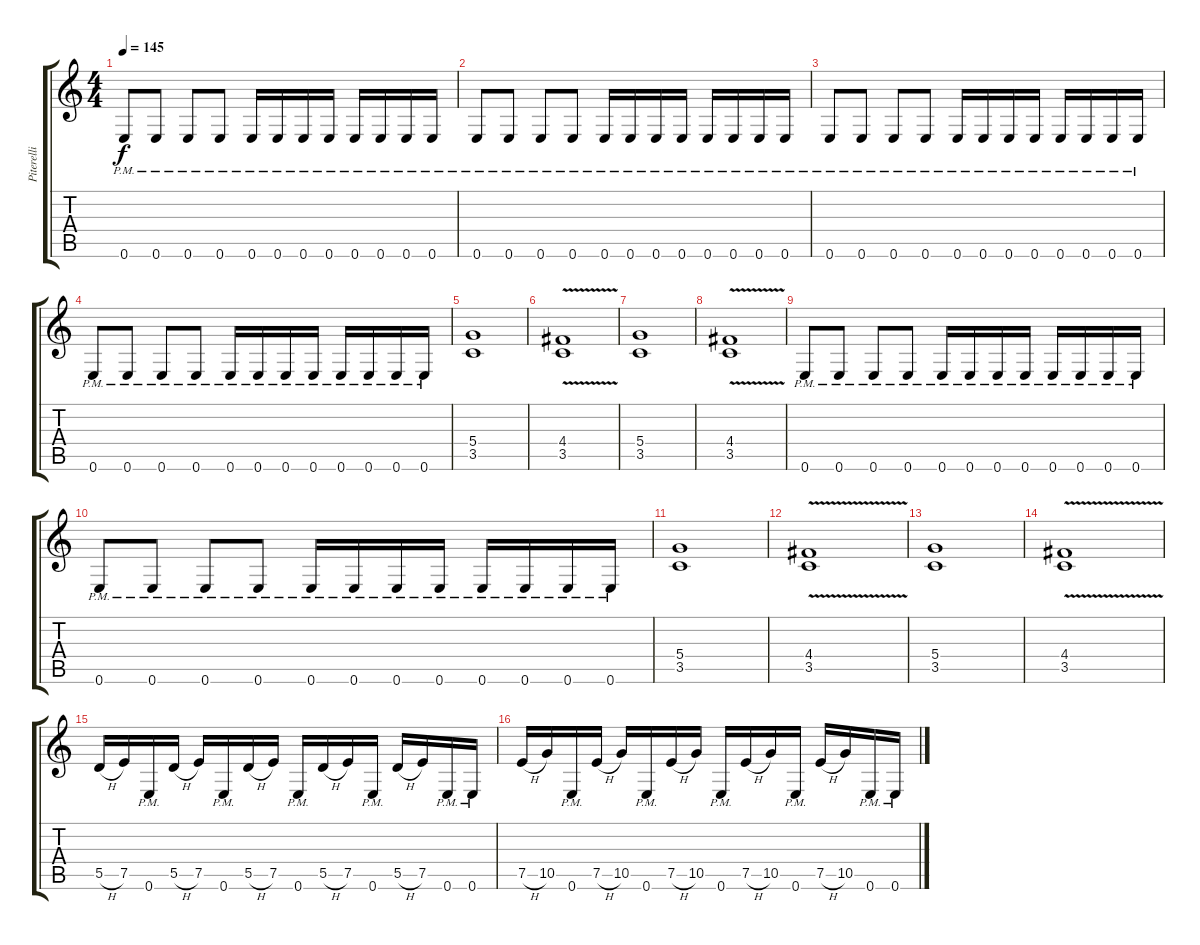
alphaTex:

\track ("Piterelli" "Piterelli") {instrument distortionguitar}
\staff {score tabs}
\tuning (E4 B3 G3 D3 A2 E2) {hide}
\ts (4 4)
\tempo 145
\clef g2
\ks c
0.6{pm}.8{dy f} 0.6{pm}.8 0.6{pm}.8 0.6{pm}.8 0.6{pm}.16 0.6{pm}.16 0.6{pm}.16 0.6{pm}.16 0.6{pm}.16 0.6{pm}.16 0.6{pm}.16 0.6{pm}.16 |
0.6{pm}.8 0.6{pm}.8 0.6{pm}.8 0.6{pm}.8 0.6{pm}.16 0.6{pm}.16 0.6{pm}.16 0.6{pm}.16 0.6{pm}.16 0.6{pm}.16 0.6{pm}.16 0.6{pm}.16 |
0.6{pm}.8 0.6{pm}.8 0.6{pm}.8 0.6{pm}.8 0.6{pm}.16 0.6{pm}.16 0.6{pm}.16 0.6{pm}.16 0.6{pm}.16 0.6{pm}.16 0.6{pm}.16 0.6{pm}.16 |
0.6{pm}.8 0.6{pm}.8 0.6{pm}.8 0.6{pm}.8 0.6{pm}.16 0.6{pm}.16 0.6{pm}.16 0.6{pm}.16 0.6{pm}.16 0.6{pm}.16 0.6{pm}.16 0.6{pm}.16 |
(5.4 3.5).1 |
(4.4{v} 3.5{v}).1 |
(5.4 3.5).1 |
(4.4{v} 3.5{v}).1 |
0.6{pm}.8 0.6{pm}.8 0.6{pm}.8 0.6{pm}.8 0.6{pm}.16 0.6{pm}.16 0.6{pm}.16 0.6{pm}.16 0.6{pm}.16 0.6{pm}.16 0.6{pm}.16 0.6{pm}.16 |
0.6{pm}.8 0.6{pm}.8 0.6{pm}.8 0.6{pm}.8 0.6{pm}.16 0.6{pm}.16 0.6{pm}.16 0.6{pm}.16 0.6{pm}.16 0.6{pm}.16 0.6{pm}.16 0.6{pm}.16 |
(5.4 3.5).1 |
(4.4{v} 3.5{v}).1 |
(5.4 3.5).1 |
(4.4{v} 3.5{v}).1 |
5.5{h}.16 7.5.16 0.6{pm}.16 5.5{h}.16 7.5.16 0.6{pm}.16 5.5{h}.16 7.5.16 0.6{pm}.16 5.5{h}.16 7.5.16 0.6{pm}.16 5.5{h}.16 7.5.16 0.6{pm}.16 0.6{pm}.16 |
7.5{h}.16 10.5.16 0.6{pm}.16 7.5{h}.16 10.5.16 0.6{pm}.16 7.5{h}.16 10.5.16 0.6{pm}.16 7.5{h}.16 10.5.16 0.6{pm}.16 7.5{h}.16 10.5.16 0.6{pm}.16 0.6{pm}.16
